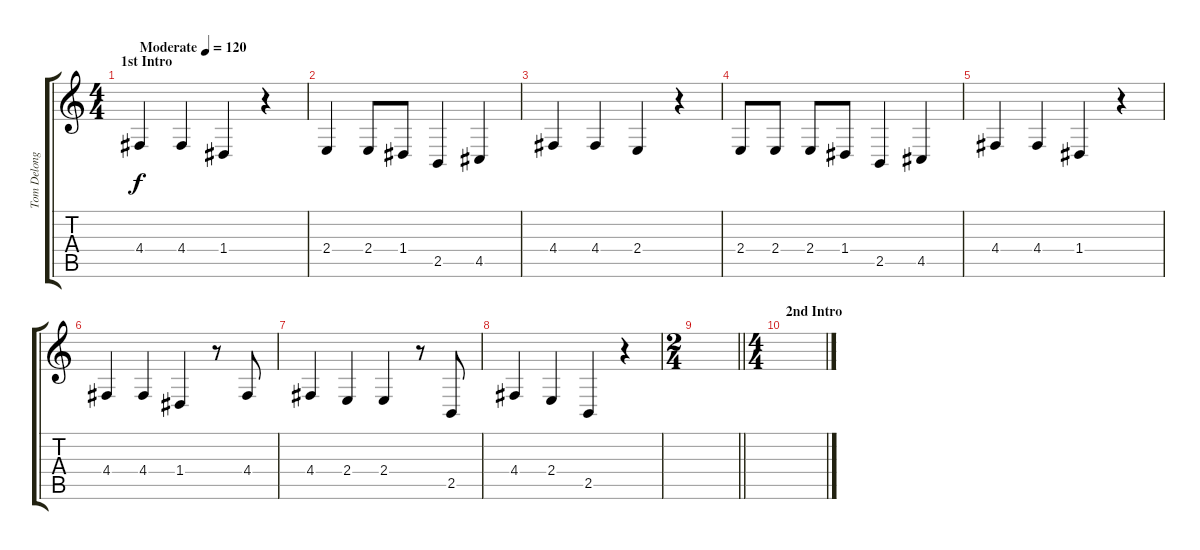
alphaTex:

\track ("Tom Delonge - Vocals" "Tom Delong") {instrument lead6voice}
\staff {score tabs}
\tuning (E4 B3 G3 D3 A2 E2) {hide}
\ts (4 4)
\section ("" "1st Intro")
\tempo (120 "Moderate")
\clef g2
\ks c
4.4.4{dy f instrument lead6voice} 4.4.4 1.4.4 r.4 |
2.4.4 2.4.8 1.4.8 2.5.4 4.5.4 |
4.4.4 4.4.4 2.4.4 r.4 |
2.4.8 2.4.8 2.4.8 1.4.8 2.5.4 4.5.4 |
4.4.4 4.4.4 1.4.4 r.4 |
4.4.4 4.4.4 1.4.4 r.8 4.4.8 |
4.4.4 2.4.4 2.4.4 r.8 2.5.8 |
4.4.4 2.4.4 2.5.4 r.4 |
\ts (2 4)
\barLineRight lightlight
|
\ts (4 4)
\section ("" "2nd Intro")
